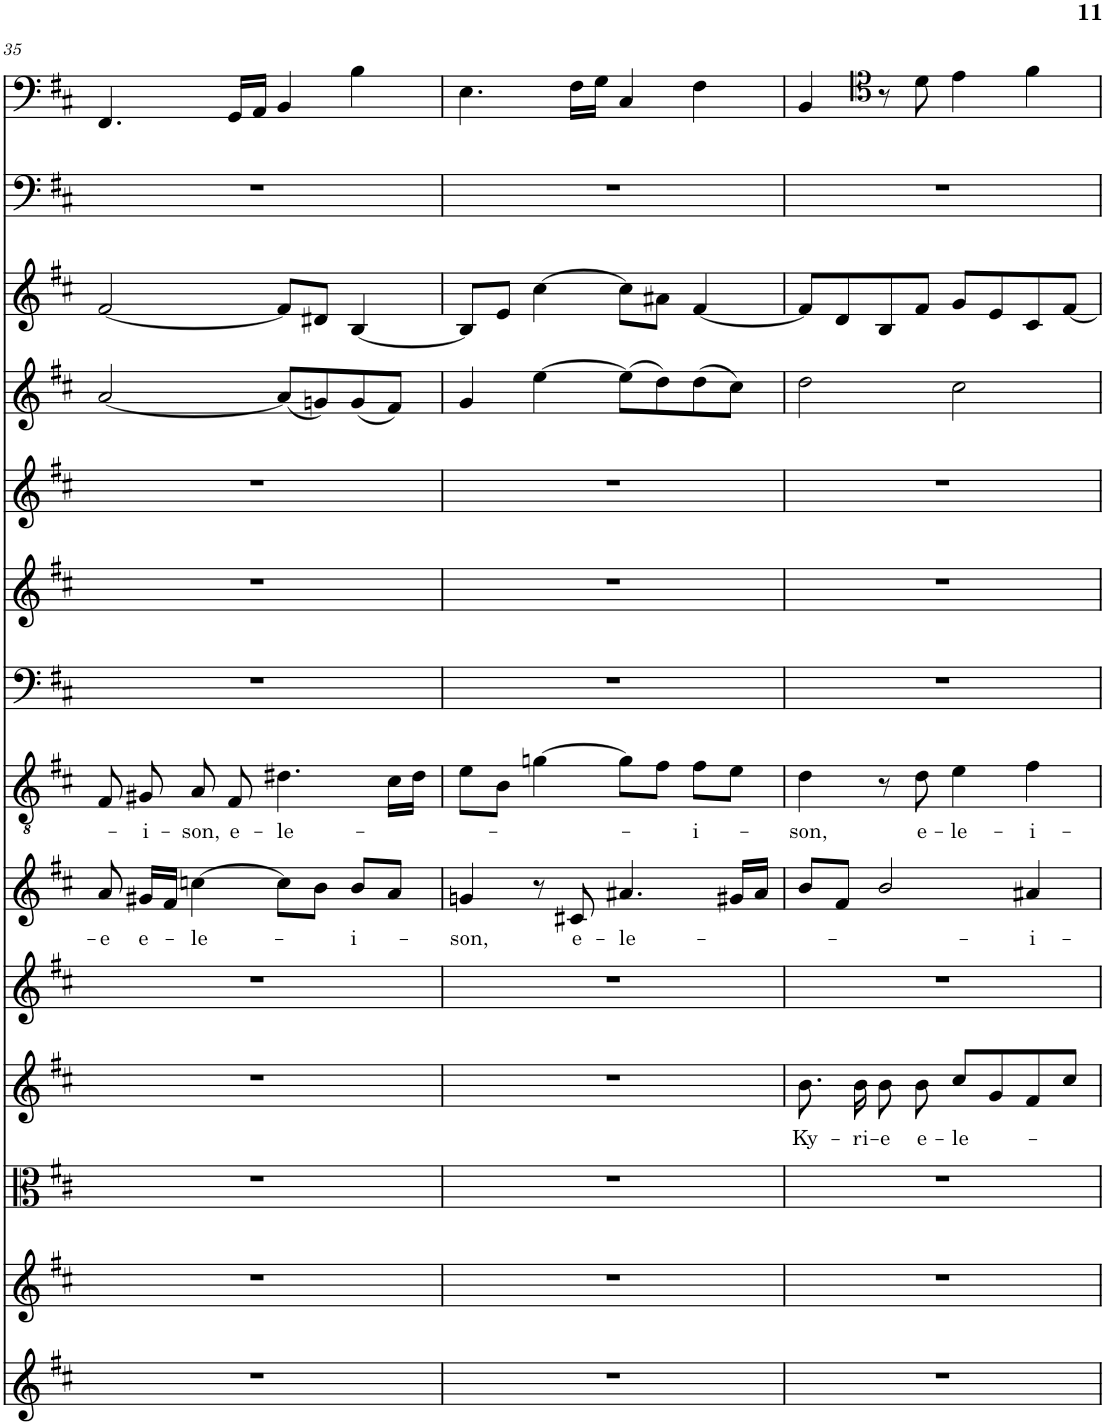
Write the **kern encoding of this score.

**kern	**kern	**kern	**kern	**text	**kern	**kern	**text	**kern	**text	**kern	**kern	**kern	**kern	**kern	**kern	**kern
*part14	*part13	*part12	*part11	*part11	*part10	*part9	*part9	*part8	*part8	*part7	*part6	*part5	*part4	*part3	*part2	*part1
*staff14	*staff13	*staff12	*staff11	*staff11	*staff10	*staff9	*staff9	*staff8	*staff8	*staff7	*staff6	*staff5	*staff4	*staff3	*staff2	*staff1
*I"Piano	*I"Piano	*I"Piano	*I"Piano	*	*I"Piano	*I"Piano	*	*I"Piano	*	*I"Piano	*I"Piano	*I"Piano	*I"Piano	*I"Piano	*I"Piano	*I"Piano
*I'Pno	*I'Pno	*I'Pno	*I'Pno	*	*I'Pno	*I'Pno	*	*I'Pno	*	*I'Pno	*I'Pno	*I'Pno	*I'Pno	*I'Pno	*I'Pno	*I'Pno
!!LO:PB:g=z
*clefG2	*clefG2	*clefC3	*clefG2	*	*clefG2	*clefG2	*	*clefGv2	*	*clefF4	*clefG2	*clefG2	*clefG2	*clefG2	*clefF4	*clefF4
*k[f#c#]	*k[f#c#]	*k[f#c#]	*k[f#c#]	*	*k[f#c#]	*k[f#c#]	*	*k[f#c#]	*	*k[f#c#]	*k[f#c#]	*k[f#c#]	*k[f#c#]	*k[f#c#]	*k[f#c#]	*k[f#c#]
*b:	*b:	*b:	*b:	*	*b:	*b:	*	*b:	*	*b:	*b:	*b:	*b:	*b:	*b:	*b:
*M4/4	*M4/4	*M4/4	*M4/4	*	*M4/4	*M4/4	*	*M4/4	*	*M4/4	*M4/4	*M4/4	*M4/4	*M4/4	*M4/4	*M4/4
=35	=35	=35	=35	=35	=35	=35	=35	=35	=35	=35	=35	=35	=35	=35	=35	=35
!	!	!	!	!	!	!	!LO:LY:b	!	!	!	!	!	!	!	!	!
1r	1r	1r	1r	.	1r	8a/	-e	8F#/	.	1r	1r	1r	[2a/	[2f#/	1r	4.FF#/
!	!	!	!	!	!	!	!LO:LY:b	!	!LO:LY:b	!	!	!	!	!	!	!
.	.	.	.	.	.	16g#X/LL	e-	8G#X/	-i-	.	.	.	.	.	.	.
.	.	.	.	.	.	16f#/JJ	.	.	.	.	.	.	.	.	.	.
!	!	!	!	!	!	!	!LO:LY:b	!	!LO:LY:b	!	!	!	!	!	!	!
.	.	.	.	.	.	[4ccn\	-le-	8A/	-son,	.	.	.	.	.	.	.
!	!	!	!	!	!	!	!	!	!LO:LY:b	!	!	!	!	!	!	!
.	.	.	.	.	.	.	.	8F#/	e-	.	.	.	.	.	.	16GG/LL
.	.	.	.	.	.	.	.	.	.	.	.	.	.	.	.	16AA/JJ
!	!	!	!	!	!	!	!	!	!LO:LY:b	!	!	!	!	!	!	!
.	.	.	.	.	.	8cc\L]	.	4.d#X\	-le-	.	.	.	(8a/L]	8f#/L]	.	4BB/
.	.	.	.	.	.	8b\J	.	.	.	.	.	.	8gn/)	8d#X/J	.	.
!	!	!	!	!	!	!	!LO:LY:b	!	!	!	!	!	!	!	!	!
.	.	.	.	.	.	8b/L	-i-	.	.	.	.	.	(8g/	[4B/	.	4B\
.	.	.	.	.	.	8a/J	.	16c#\LL	.	.	.	.	8f#/J)	.	.	.
.	.	.	.	.	.	.	.	16d#\JJ	.	.	.	.	.	.	.	.
=36	=36	=36	=36	=36	=36	=36	=36	=36	=36	=36	=36	=36	=36	=36	=36	=36
!	!	!	!	!	!	!	!LO:LY:b	!	!	!	!	!	!	!	!	!
1r	1r	1r	1r	.	1r	4gn/	-son,	8e\L	.	1r	1r	1r	4g/	8B/L]	1r	4.E\
.	.	.	.	.	.	.	.	8B\J	.	.	.	.	.	8e/J	.	.
.	.	.	.	.	.	8r	.	[4gn\	.	.	.	.	[4ee\	[4cc#\	.	.
!	!	!	!	!	!	!	!LO:LY:b	!	!	!	!	!	!	!	!	!
.	.	.	.	.	.	8c#X/	e-	.	.	.	.	.	.	.	.	16F#\LL
.	.	.	.	.	.	.	.	.	.	.	.	.	.	.	.	16G\JJ
!	!	!	!	!	!	!	!LO:LY:b	!	!	!	!	!	!	!	!	!
.	.	.	.	.	.	4.a#X/	-le-	8g\L]	.	.	.	.	(8ee\L]	8cc#\L]	.	4C#/
.	.	.	.	.	.	.	.	8f#\J	.	.	.	.	8dd\)	8a#X\J	.	.
!	!	!	!	!	!	!	!	!	!LO:LY:b	!	!	!	!	!	!	!
.	.	.	.	.	.	.	.	8f#\L	-i-	.	.	.	(8dd\	[4f#/	.	4F#\
.	.	.	.	.	.	16g#X/LL	.	8e\J	.	.	.	.	8cc#\J)	.	.	.
.	.	.	.	.	.	16a#/JJ	.	.	.	.	.	.	.	.	.	.
=37	=37	=37	=37	=37	=37	=37	=37	=37	=37	=37	=37	=37	=37	=37	=37	=37
!	!	!	!	!LO:LY:b	!	!	!	!	!LO:LY:b	!	!	!	!	!	!	!
1r	1r	1r	8.b\	Ky-	1r	8b/L	.	4d\	-son,	1r	1r	1r	2dd\	8f#/L]	1r	4BB/
.	.	.	.	.	.	8f#/J	.	.	.	.	.	.	.	8d/	.	.
!	!	!	!	!LO:LY:b	!	!	!	!	!	!	!	!	!	!	!	!
.	.	.	16b\	-ri-	.	.	.	.	.	.	.	.	.	.	.	.
*	*	*	*	*	*	*	*	*	*	*	*	*	*	*	*	*clefC4
!	!	!	!	!LO:LY:b	!	!	!	!	!	!	!	!	!	!	!	!
.	.	.	8b\	-e	.	2b/	.	8r	.	.	.	.	.	8B/	.	8r
!	!	!	!	!LO:LY:b	!	!	!	!	!LO:LY:b	!	!	!	!	!	!	!
.	.	.	8b\	e-	.	.	.	8d\	e-	.	.	.	.	8f#/J	.	8d\
!	!	!	!	!LO:LY:b	!	!	!	!	!LO:LY:b	!	!	!	!	!	!	!
.	.	.	8cc#/L	-le-	.	.	.	4e\	-le-	.	.	.	2cc#\	8g/L	.	4e\
.	.	.	8g/	.	.	.	.	.	.	.	.	.	.	8e/	.	.
!	!	!	!	!	!	!	!LO:LY:b	!	!LO:LY:b	!	!	!	!	!	!	!
.	.	.	8f#/	.	.	4a#X/	-i-	4f#\	-i-	.	.	.	.	8c#/	.	4f#\
.	.	.	8cc#/J	.	.	.	.	.	.	.	.	.	.	[8f#/J	.	.
=	=	=	=	=	=	=	=	=	=	=	=	=	=	=	=	=
*-	*-	*-	*-	*-	*-	*-	*-	*-	*-	*-	*-	*-	*-	*-	*-	*-
